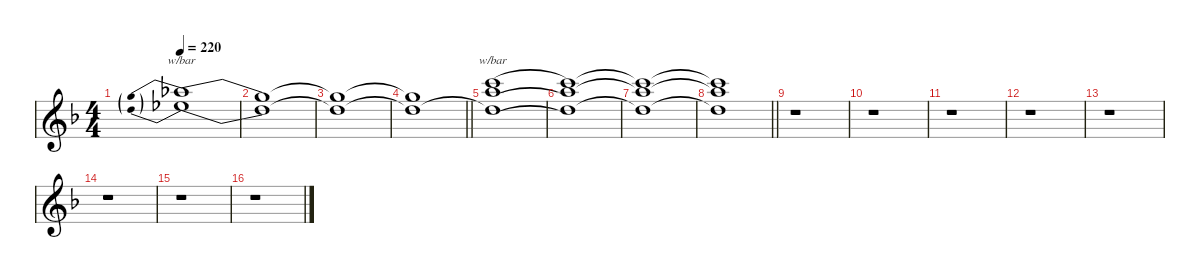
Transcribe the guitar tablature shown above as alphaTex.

\hideDynamics
\bracketExtendMode nobrackets
\singleTrackTrackNamePolicy hidden
\multiTrackTrackNamePolicy hidden
\firstSystemTrackNameMode fullname
\firstSystemTrackNameOrientation horizontal
\otherSystemsTrackNameOrientation horizontal
\track ("Keyboards" "S-Gt") {defaultSystemsLayout 8 instrument stringensemble1}
\staff {score}
\tuning (E4 B3 G3 D3 A2 D2)
\displaytranspose 12
\ts (4 4)
\tempo 220
\clef g2
\ks dminor
(8.2{t} 7.3{t}).1{tbe (predivedive default 0 2 60 0) dy f beam Down} |
(8.2{t acc forcenatural} 7.3{t acc forcenatural}).1{beam Down} |
(8.2{t acc forcenatural} 7.3{t acc forcenatural}).1{beam Down} |
\barLineRight lightlight
(8.2{t acc forcenatural} 7.3{t acc forcenatural}).1{beam Down} |
(8.1{acc forcenatural} 10.2{acc forcenatural} 7.3{t acc forcenatural}).1{tbe (hold default 0 0 60 0) beam Down} |
(8.1{t acc forcenatural} 10.2{t acc forcenatural} 7.3{t acc forcenatural}).1{beam Down} |
(8.1{t acc forcenatural} 10.2{t acc forcenatural} 7.3{t acc forcenatural}).1{beam Down} |
\barLineRight lightlight
(8.1{t acc forcenatural} 10.2{t acc forcenatural} 7.3{t acc forcenatural}).1{beam Down} |
r.1{beam Down} |
r.1{beam Down} |
r.1{beam Down} |
r.1{beam Down} |
r.1{beam Down} |
r.1{beam Down} |
r.1{beam Down} |
r.1{beam Down}
